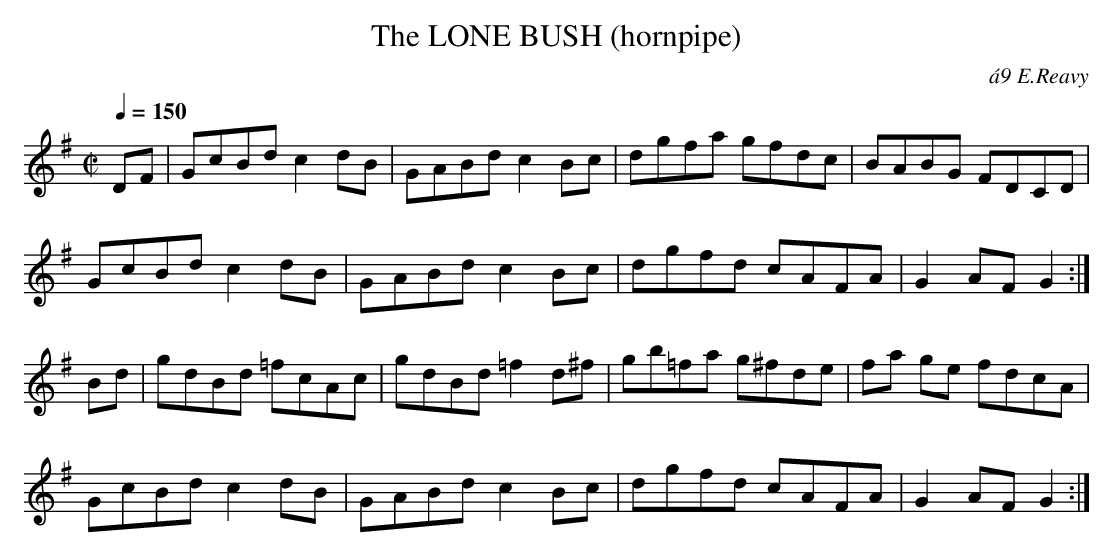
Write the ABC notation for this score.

X:1
T:LONE BUSH (hornpipe), The
C:\'a9 E.Reavy
Y:"andantino"
Q:1/4=150
M:C|
L:1/8
K:G
DF|GcBd c2dB|GABd c2 Bc|dgfa gfdc|BABG FDCD|
GcBd c2dB|GABd c2 Bc|dgfd cAFA|G2AF G2:|
Bd|gdBd =fcAc|gdBd =f2d^f|gb=fa g^fde|fa ge fdcA|
GcBd c2dB|GABd c2 Bc|dgfd cAFA|G2AF G2:|
